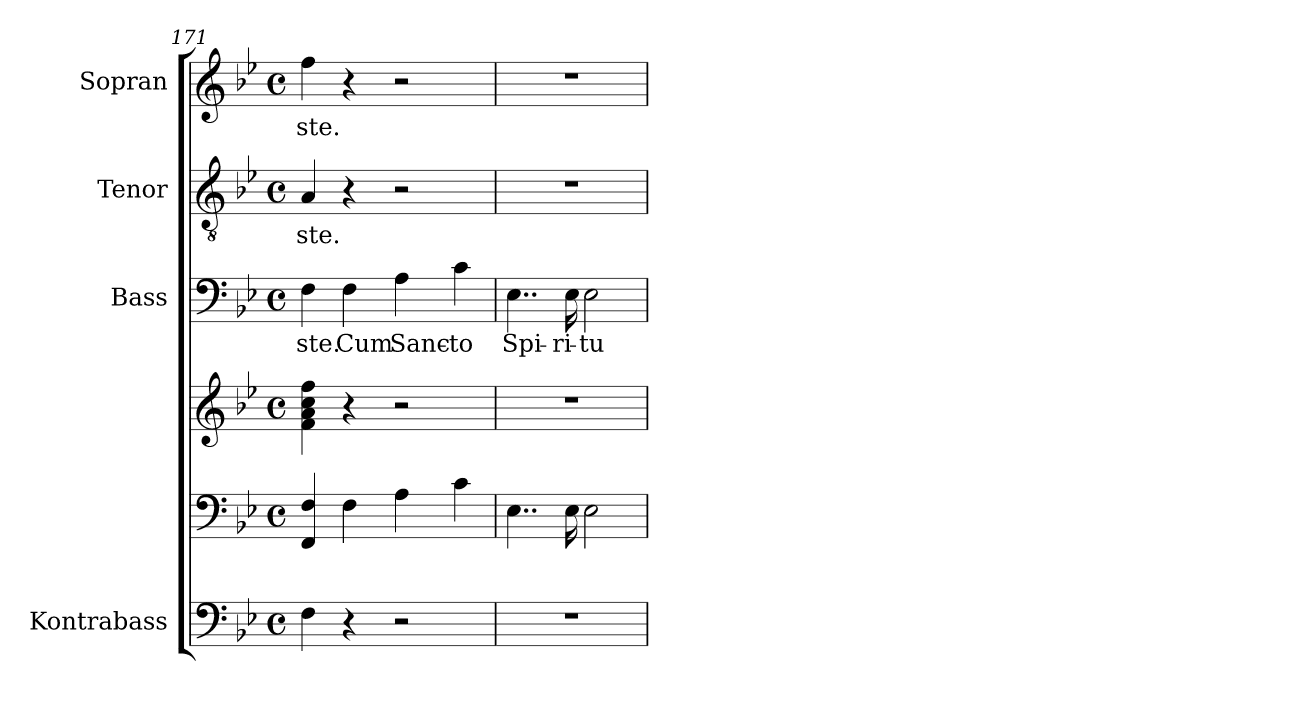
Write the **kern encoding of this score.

**kern	**kern	**kern	**kern	**text	**kern	**text	**kern	**text
*part5	*part4	*part4	*part3	*part3	*part2	*part2	*part1	*part1
*staff6	*staff5	*staff4	*staff3	*staff3	*staff2	*staff2	*staff1	*staff1
*I"Kontrabass	*	*	*I"Bass	*	*I"Tenor	*	*I"Sopran	*
*I'Kb.	*	*	*I'B.	*	*I'T.	*	*I'S.	*
!!LO:LB:g=z
*clefF4	*clefF4	*clefG2	*clefF4	*	*clefGv2	*	*clefG2	*
*ITrd7c12	*	*	*	*	*	*	*	*
*k[b-e-]	*k[b-e-]	*k[b-e-]	*k[b-e-]	*	*k[b-e-]	*	*k[b-e-]	*
*B-:	*B-:	*B-:	*B-:	*	*B-:	*	*B-:	*
*M4/4	*M4/4	*M4/4	*M4/4	*	*M4/4	*	*M4/4	*
*met(c)	*met(c)	*met(c)	*met(c)	*	*met(c)	*	*met(c)	*
=171	=171	=171	=171	=171	=171	=171	=171	=171
!	!	!	!	!LO:LY:b	!	!LO:LY:b	!	!LO:LY:b
4FF\	4FF/ 4F/	4f\ 4a\ 4cc\ 4ff\	4F\	-ste.	4A/	-ste.	4ff\	-ste.
!	!	!	!	!LO:LY:b	!	!	!	!
4r	4F\	4r	4F\	Cum	4r	.	4r	.
!	!	!	!	!LO:LY:b	!	!	!	!
2r	4A\	2r	4A\	Sanc-	2r	.	2r	.
!	!	!	!	!LO:LY:b	!	!	!	!
.	4c\	.	4c\	-to	.	.	.	.
=172	=172	=172	=172	=172	=172	=172	=172	=172
!	!	!	!	!LO:LY:b	!	!	!	!
1r	4..E-\	1r	4..E-\	Spi-	1r	.	1r	.
!	!	!	!	!LO:LY:b	!	!	!	!
.	16E-\	.	16E-\	-ri-	.	.	.	.
!	!	!	!	!LO:LY:b	!	!	!	!
.	2E-\	.	2E-\	-tu	.	.	.	.
=	=	=	=	=	=	=	=	=
*-	*-	*-	*-	*-	*-	*-	*-	*-
